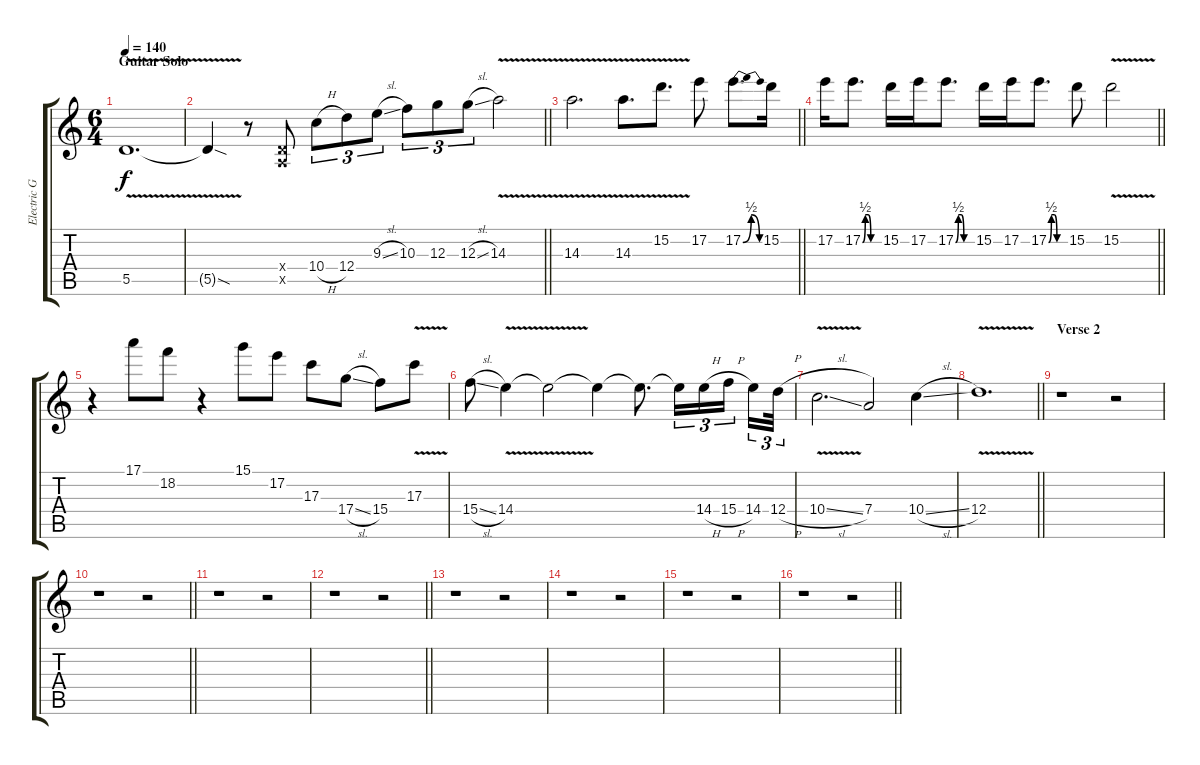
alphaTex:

\track ("Electric Guitar" "Electric G") {instrument electricguitarclean}
\staff {score tabs}
\tuning (E4 B3 G3 D3 A2 D2) {hide}
\ts (6 4)
\section ("" "Guitar Solo")
\tempo 140
\clef g2
\ks c
5.5{v}.1{d dy f} |
\barLineRight lightlight
5.5{sod t}.4 r.8 (0.4{x} 0.5{x}).8 10.4{h}.8{tu (3 2)} 12.4.8{tu (3 2)} 9.3{sl}.8{tu (3 2)} 10.3.8{tu (3 2)} 12.3.8{tu (3 2)} 12.3{sl}.8{tu (3 2)} 14.3{v}.2 |
\barLineRight lightlight
14.3{v}.2{d} 14.3{v}.8{d} 15.2{v}.8{d} 17.2.8 17.2{be (bendrelease 0 0 30 2 45 2 60 0)}.8{d} 15.2.16 |
\barLineRight lightlight
17.2.16 17.2{be (custom 0 0 10 2 20 2 30 0 60 0)}.8{d} 15.2.16 17.2.16 17.2{be (custom 0 0 10 2 20 2 30 0 60 0)}.8{d} 15.2.16 17.2.16 17.2{be (custom 0 0 10 2 20 2 30 0 60 0)}.8{d} 15.2.8 15.2{v}.2 |
r.4 17.1.8 18.2.8 r.4 15.1.8 17.2.8 17.3.8 17.4{sl}.8 15.4.8 17.3{v}.8 |
15.4{sl}.8 14.4{v}.4 14.4{t}.2 14.4{t}.4 14.4{t}.8{d} 14.4{t}.16{tu (3 2)} 14.4{h}.16{tu (3 2)} 15.4{h}.16{tu (3 2) beam splitsecondary} 14.4.16{tu (3 2)} 12.4{h}.32{tu (3 2)} |
10.4{v sl}.2{d} 7.4.2 10.4{sl}.4 |
\barLineRight lightlight
12.4{v}.1{d} |
\section ("" "Verse 2")
r.1 r.2 |
\barLineRight lightlight
r.1 r.2 |
r.1 r.2 |
\barLineRight lightlight
r.1 r.2 |
r.1 r.2 |
r.1 r.2 |
r.1 r.2 |
\barLineRight lightlight
r.1 r.2
